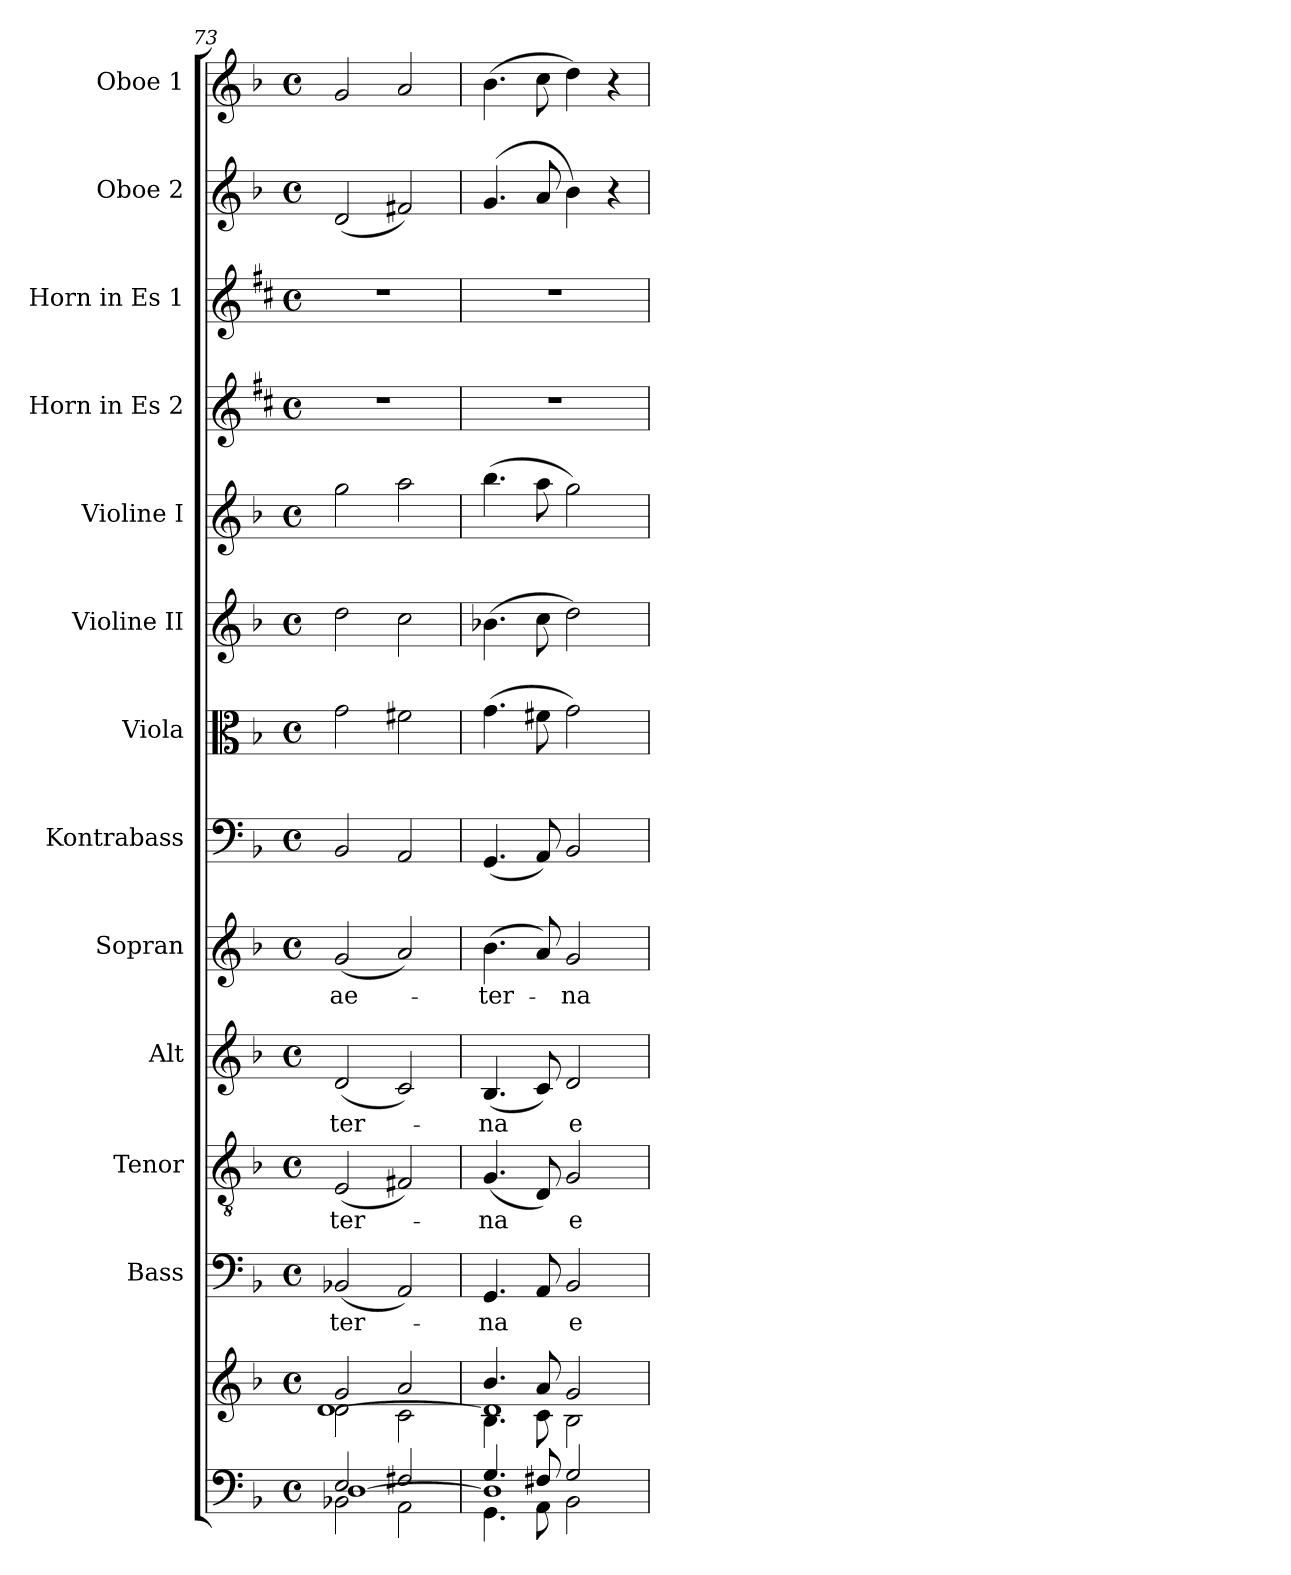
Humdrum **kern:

**kern	**kern	**kern	**text	**kern	**text	**kern	**text	**kern	**text	**kern	**kern	**kern	**kern	**kern	**kern	**kern	**kern
*part13	*part13	*part12	*part12	*part11	*part11	*part10	*part10	*part9	*part9	*part8	*part7	*part6	*part5	*part4	*part3	*part2	*part1
*staff14	*staff13	*staff12	*staff12	*staff11	*staff11	*staff10	*staff10	*staff9	*staff9	*staff8	*staff7	*staff6	*staff5	*staff4	*staff3	*staff2	*staff1
*	*	*I"Bass	*	*I"Tenor	*	*I"Alt	*	*I"Sopran	*	*I"Kontrabass	*I"Viola	*I"Violine II	*I"Violine I	*I"Horn in Es 2	*I"Horn in Es 1	*I"Oboe 2	*I"Oboe 1
*	*	*I'B.	*	*I'T.	*	*I'A.	*	*I'S.	*	*I'Kb.	*I'Vla.	*I'Vl. II	*I'Vl. I	*I'Hr. 2	*I'Hr. 1	*I'Ob. 2	*I'Ob. 1
*clefF4	*clefG2	*clefF4	*	*clefGv2	*	*clefG2	*	*clefG2	*	*clefF4	*clefC3	*clefG2	*clefG2	*clefG2	*clefG2	*clefG2	*clefG2
*	*	*	*	*	*	*	*	*	*	*ITrd7c12	*	*	*	*ITrd5c9	*ITrd5c9	*	*
*k[b-]	*k[b-]	*k[b-]	*	*k[b-]	*	*k[b-]	*	*k[b-]	*	*k[b-]	*k[b-]	*k[b-]	*k[b-]	*k[b-]	*k[b-]	*k[b-]	*k[b-]
*F:	*F:	*F:	*	*F:	*	*F:	*	*F:	*	*F:	*F:	*F:	*F:	*F:	*F:	*F:	*F:
*M4/4	*M4/4	*M4/4	*	*M4/4	*	*M4/4	*	*M4/4	*	*M4/4	*M4/4	*M4/4	*M4/4	*M4/4	*M4/4	*M4/4	*M4/4
*met(c)	*met(c)	*met(c)	*	*met(c)	*	*met(c)	*	*met(c)	*	*met(c)	*met(c)	*met(c)	*met(c)	*met(c)	*met(c)	*met(c)	*met(c)
=73	=73	=73	=73	=73	=73	=73	=73	=73	=73	=73	=73	=73	=73	=73	=73	=73	=73
*^	*^	*	*	*	*	*	*	*	*	*	*	*	*	*	*	*	*
*	*^	*	*^	*	*	*	*	*	*	*	*	*	*	*	*	*	*	*	*
!	!	!	!	!	!	!	!LO:LY:b	!	!LO:LY:b	!	!LO:LY:b	!	!LO:LY:b	!	!	!	!	!	!	!	!
2E/	2BB-X\	[<1D	2g/	2d\	[1d	(<2BB-X/	-ter-	(<2E/	-ter-	(<2d/	-ter-	(<2g/	ae-	2BBB-/	2g\	2dd\	2gg\	1r	1r	(<2d/	2g/
2F#X/	2AA\	.	2a/	2c\	.	2AA/)	.	2F#X/)	.	2c/)	.	2a/)	.	2AAA/	2f#X\	2cc\	2aa\	.	.	2f#X/)	2a/
!!LO:PB:g=z
=74	=74	=74	=74	=74	=74	=74	=74	=74	=74	=74	=74	=74	=74	=74	=74	=74	=74	=74	=74	=74	=74
!	!	!	!	!	!	!	!LO:LY:b	!	!LO:LY:b	!	!LO:LY:b	!	!LO:LY:b	!	!	!	!	!	!	!	!
4.G/	4.GG\	1D]	4.b-/	4.B-\	1d]	4.GG/	-na	(<4.G/	-na	(<4.B-/	-na	(>4.b-\	-ter-	(<4.GGG/	(>4.g\	(>4.b-X\	(>4.bb-\	1r	1r	(4.g/	(>4.b-\
8F#X/	8AA\	.	8a/	8c\	.	8AA/	.	8D/)	.	8c/)	.	8a/)	.	8AAA/)	8f#X\	8cc\	8aa\	.	.	8a/	8cc\
!	!	!	!	!	!	!	!LO:LY:b	!	!LO:LY:b	!	!LO:LY:b	!	!LO:LY:b	!	!	!	!	!	!	!	!
2G/	2BB-\	.	2g/	2B-\	.	2BB-/	e-	2G/	e-	2d/	e-	2g/	-na	2BBB-/	2g\)	2dd\)	2gg\)	.	.	4b-\)	4dd\)
.	.	.	.	.	.	.	.	.	.	.	.	.	.	.	.	.	.	.	.	4r	4r
*v	*v	*v	*	*	*	*	*	*	*	*	*	*	*	*	*	*	*	*	*	*	*
*	*v	*v	*v	*	*	*	*	*	*	*	*	*	*	*	*	*	*	*	*
=	=	=	=	=	=	=	=	=	=	=	=	=	=	=	=	=	=
*-	*-	*-	*-	*-	*-	*-	*-	*-	*-	*-	*-	*-	*-	*-	*-	*-	*-
